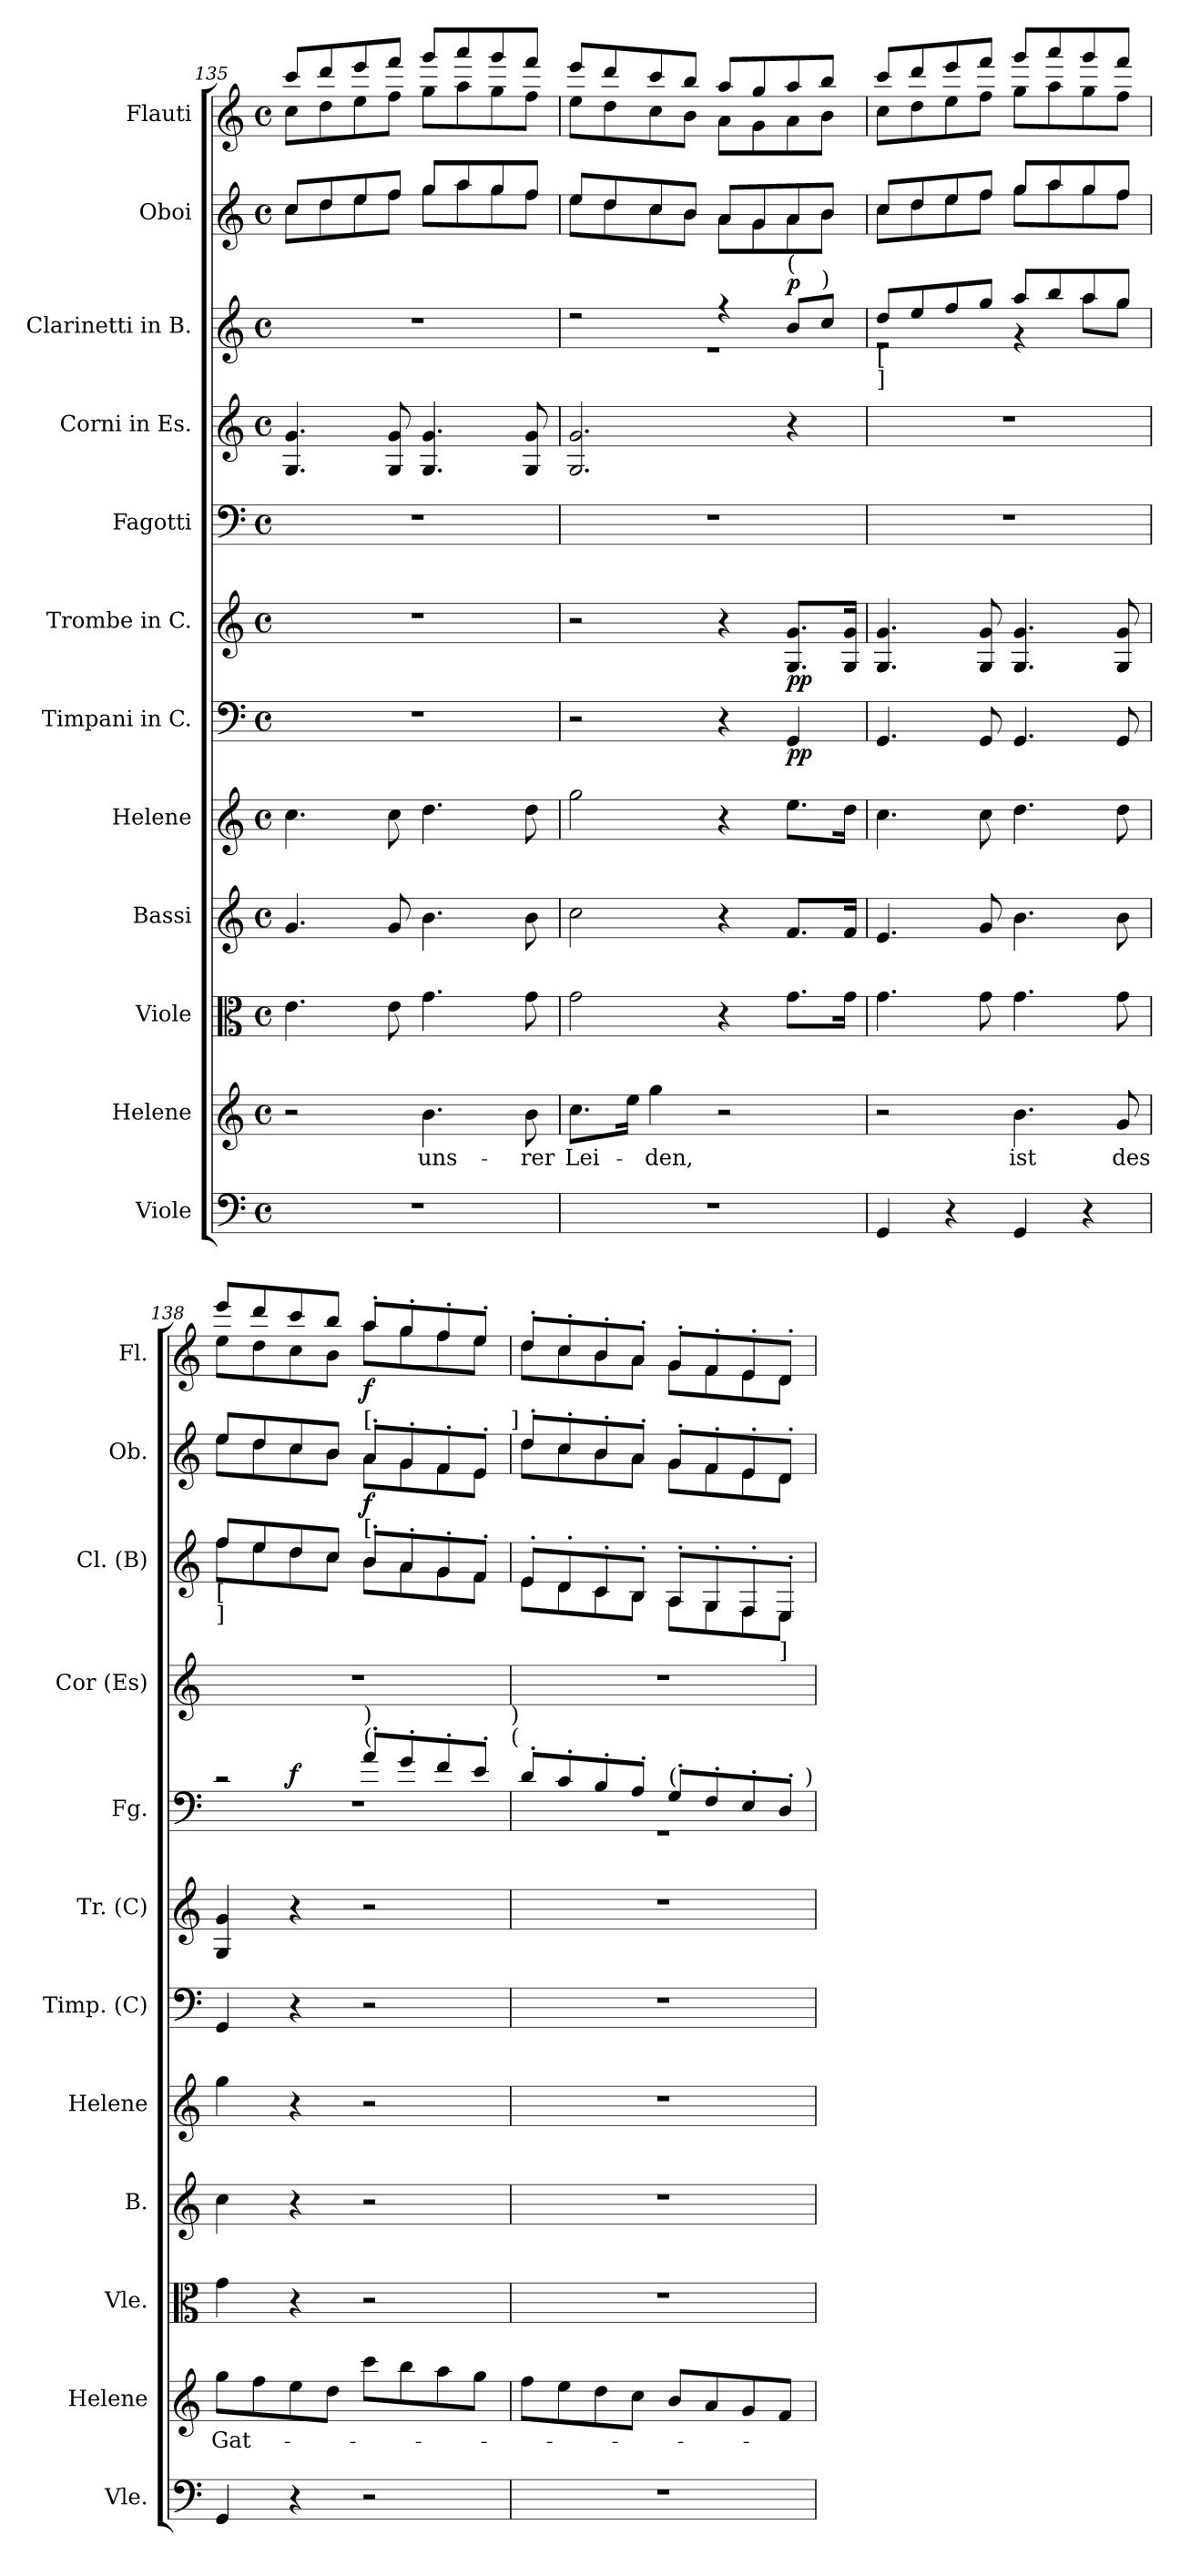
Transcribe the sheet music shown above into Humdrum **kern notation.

**kern	**kern	**text	**kern	**kern	**kern	**kern	**dynam	**kern	**dynam	**kern	**dynam	**kern	**kern	**dynam	**kern	**dynam	**kern	**dynam
*part12	*part11	*part11	*part10	*part9	*part8	*part7	*part7	*part6	*part6	*part5	*part5	*part4	*part3	*part3	*part2	*part2	*part1	*part1
*staff12	*staff11	*staff11	*staff10	*staff9	*staff8	*staff7	*staff7	*staff6	*staff6	*staff5	*staff5	*staff4	*staff3	*staff3	*staff2	*staff2	*staff1	*staff1
*I"Viole	*I"Helene	*	*I"Viole	*I"Bassi	*I"Helene	*I"Timpani in C.	*	*I"Trombe in C.	*	*I"Fagotti	*	*I"Corni in Es.	*I"Clarinetti in B.	*	*I"Oboi	*	*I"Flauti	*
*I'Vle.	*I'Helene	*	*I'Vle.	*I'B.	*I'Helene	*I'Timp. (C)	*	*I'Tr. (C)	*	*I'Fg.	*	*I'Cor (Es)	*I'Cl. (B)	*	*I'Ob.	*	*I'Fl.	*
*clefF4	*clefG2	*	*clefC3	*clefG2	*clefG2	*clefF4	*	*clefG2	*	*clefF4	*	*clefG2	*clefG2	*	*clefG2	*	*clefG2	*
*	*	*	*	*	*	*	*	*	*	*	*	*ITrd4c7	*ITrd1c2	*	*	*	*	*
*M4/4	*M4/4	*	*M4/4	*M4/4	*M4/4	*M4/4	*	*M4/4	*	*M4/4	*	*M4/4	*M4/4	*	*M4/4	*	*M4/4	*
*met(c)	*met(c)	*	*met(c)	*met(c)	*met(c)	*met(c)	*	*met(c)	*	*met(c)	*	*met(c)	*met(c)	*	*met(c)	*	*met(c)	*
=135	=135	=135	=135	=135	=135	=135	=135	=135	=135	=135	=135	=135	=135	=135	=135	=135	=135	=135
*	*	*	*	*	*	*	*	*	*	*	*	*	*	*	*^	*	*^	*
1r	2r	.	4.e\	4.g/	4.cc\	1r	.	1r	.	1r	.	4.C/ 4.c/	1r	.	8cc/L	8cc\L	.	8ccc/L	8cc\L	.
.	.	.	.	.	.	.	.	.	.	.	.	.	.	.	8dd/	8dd\	.	8ddd/	8dd\	.
.	.	.	.	.	.	.	.	.	.	.	.	.	.	.	8ee/	8ee\	.	8eee/	8ee\	.
.	.	.	8e\	8g/	8cc\	.	.	.	.	.	.	8C/ 8c/	.	.	8ff/J	8ff\J	.	8fff/J	8ff\J	.
.	4.b\	uns-	4.g\	4.b\	4.dd\	.	.	.	.	.	.	4.C/ 4.c/	.	.	8gg/L	8gg\L	.	8ggg/L	8gg\L	.
.	.	.	.	.	.	.	.	.	.	.	.	.	.	.	8aa/	8aa\	.	8aaa/	8aa\	.
.	.	.	.	.	.	.	.	.	.	.	.	.	.	.	8gg/	8gg\	.	8ggg/	8gg\	.
.	8b\	rer	8g\	8b\	8dd\	.	.	.	.	.	.	8C/ 8c/	.	.	8ff/J	8ff\J	.	8fff/J	8ff\J	.
!!LO:PB:g=z	!!
=136	=136	=136	=136	=136	=136	=136	=136	=136	=136	=136	=136	=136	=136	=136	=136	=136	=136	=136	=136	=136
*	*	*	*	*	*	*	*	*	*	*	*	*	*^	*	*	*	*	*	*	*
1r	8.cc\L	Lei-	2g\	2cc\	2gg\	2r	.	2r	.	1r	.	2.C/ 2.c/	2r	1r	.	8ee/L	8ee\L	.	8eee/L	8ee\L	.
.	.	.	.	.	.	.	.	.	.	.	.	.	.	.	.	8dd/	8dd\	.	8ddd/	8dd\	.
.	16ee\Jk	.	.	.	.	.	.	.	.	.	.	.	.	.	.	.	.	.	.	.	.
.	4gg\	den,	.	.	.	.	.	.	.	.	.	.	.	.	.	8cc/	8cc\	.	8ccc/	8cc\	.
.	.	.	.	.	.	.	.	.	.	.	.	.	.	.	.	8b/J	8b\J	.	8bb/J	8b\J	.
.	2r	.	4r	4r	4r	4r	.	4r	.	.	.	.	4r	.	.	8a/L	8a\L	.	8aa/L	8a\L	.
.	.	.	.	.	.	.	.	.	.	.	.	.	.	.	.	8g/	8g\	.	8gg/	8g\	.
!	!	!	!	!	!	!	!	!	!	!	!	!	!LO:TX:a:t=(	!	!	!	!	!	!	!	!
!	!	!	!	!	!	!	!LO:DY:b	!	!LO:DY:b	!	!	!	!	!	!LO:DY:a	!	!	!	!	!	!
.	.	.	8.g\L	8.f/L	8.ee\L	4GG/	pp	8.G/ 8.g/L	pp	.	.	4r	8a/L	.	p	8a/	8a\	.	8aa/	8a\	.
!	!	!	!	!	!	!	!	!	!	!	!	!	!LO:TX:a:t=)	!	!	!	!	!	!	!	!
.	.	.	.	.	.	.	.	.	.	.	.	.	8b/J	.	.	8b/J	8b\J	.	8bb/J	8b\J	.
.	.	.	16g\Jk	16f/Jk	16dd\Jk	.	.	16G/ 16g/Jk	.	.	.	.	.	.	.	.	.	.	.	.	.
=137	=137	=137	=137	=137	=137	=137	=137	=137	=137	=137	=137	=137	=137	=137	=137	=137	=137	=137	=137	=137	=137
!	!	!	!	!	!	!	!	!	!	!	!	!	!LO:TX:b:t=[	!	!	!	!	!	!	!	!
!	!	!	!	!	!	!	!	!	!	!	!	!	!LO:TX:b:t=]	!	!	!	!	!	!	!	!
4GG/	2r	.	4.g\	4.e/	4.cc\	4.GG/	.	4.G/ 4.g/	.	1r	.	1r	8cc/L	2r	.	8cc/L	8cc\L	.	8ccc/L	8cc\L	.
.	.	.	.	.	.	.	.	.	.	.	.	.	8dd/	.	.	8dd/	8dd\	.	8ddd/	8dd\	.
4r	.	.	.	.	.	.	.	.	.	.	.	.	8ee/	.	.	8ee/	8ee\	.	8eee/	8ee\	.
.	.	.	8g\	8g/	8cc\	8GG/	.	8G/ 8g/	.	.	.	.	8ff/J	.	.	8ff/J	8ff\J	.	8fff/J	8ff\J	.
4GG/	4.b\	ist	4.g\	4.b\	4.dd\	4.GG/	.	4.G/ 4.g/	.	.	.	.	8gg/L	4r	.	8gg/L	8gg\L	.	8ggg/L	8gg\L	.
.	.	.	.	.	.	.	.	.	.	.	.	.	8aa/	.	.	8aa/	8aa\	.	8aaa/	8aa\	.
4r	.	.	.	.	.	.	.	.	.	.	.	.	8gg/	8gg\L	.	8gg/	8gg\	.	8ggg/	8gg\	.
.	8g/	des	8g\	8b\	8dd\	8GG/	.	8G/ 8g/	.	.	.	.	8ff/J	8ff\J	.	8ff/J	8ff\J	.	8fff/J	8ff\J	.
=138	=138	=138	=138	=138	=138	=138	=138	=138	=138	=138	=138	=138	=138	=138	=138	=138	=138	=138	=138	=138	=138
*	*	*	*	*	*	*	*	*	*	*^	*	*	*	*	*	*	*	*	*	*	*
*	*	*	*	*	*	*	*	*	*	*	*^	*	*	*	*	*	*	*	*	*	*	*
!	!	!	!	!	!	!	!	!	!	!	!	!	!	!	!LO:TX:b:t=[	!	!	!	!	!	!	!	!
!	!	!	!	!	!	!	!	!	!	!	!	!	!	!	!LO:TX:b:t=]	!	!	!	!	!	!	!	!
4GG/	8gg\L	Gat-	4g\	4cc\	4gg\	4GG/	.	4G/ 4g/	.	2r	1r	4ryy	.	1r	8ee/L	8ee\L	.	8ee/L	8ee\L	.	8eee/L	8ee\L	.
.	8ff\	.	.	.	.	.	.	.	.	.	.	.	.	.	8dd/	8dd\	.	8dd/	8dd\	.	8ddd/	8dd\	.
!	!	!	!	!	!	!	!	!	!	!	!	!	!LO:DY:a	!	!	!	!	!	!	!	!	!	!
4r	8ee\	.	4r	4r	4r	4r	.	4r	.	.	.	2.ryy	f	.	8cc/	8cc\	.	8cc/	8cc\	.	8ccc/	8cc\	.
.	8dd\J	.	.	.	.	.	.	.	.	.	.	.	.	.	8b/J	8b\J	.	8b/J	8b\J	.	8bb/J	8b\J	.
!	!	!	!	!	!	!	!	!	!	!	!	!	!	!	!	!	!	!LO:TX:a:t=[	!	!	!	!	!
!	!	!	!	!	!	!	!	!	!	!	!	!	!	!	!LO:TX:a:t=[	!	!	!	!	!	!	!	!
!	!	!	!	!	!	!	!	!	!	!LO:TX:a:t=(	!	!	!	!	!	!	!	!	!	!	!	!	!
!	!	!	!	!	!	!	!	!	!	!LO:TX:a:t=)	!	!	!	!	!	!	!	!	!	!	!	!	!
!	!	!	!	!	!	!	!	!	!	!	!	!	!	!	!	!	!	!	!	!LO:DY:b	!	!	!LO:DY:b
2r	8ccc\L	.	2r	2r	2r	2r	.	2r	.	8a'>/L	.	.	.	.	8a'>/L	8a\L	.	8a'>/L	8a\L	f	8aa'>/L	8aa\L	f
.	8bb\	.	.	.	.	.	.	.	.	8g'>/	.	.	.	.	8g'>/	8g\	.	8g'>/	8g\	.	8gg'>/	8gg\	.
.	8aa\	.	.	.	.	.	.	.	.	8f'>/	.	.	.	.	8f'>/	8f\	.	8f'>/	8f\	.	8ff'>/	8ff\	.
.	8gg\J	.	.	.	.	.	.	.	.	8e'>/J	.	.	.	.	8e'>/J	8e\J	.	8e'>/J	8e\J	.	8ee'>/J	8ee\J	.
!	!	!	!	!	!	!	!	!	!	!	!	!	!	!	!	!	!	!	!LO:TX:a:t=]	!	!	!	!
!	!	!	!	!	!	!	!	!	!	!	!	!	!	!LO:TX:b:t=)	!	!	!	!	!	!	!	!	!
!	!	!	!	!	!	!	!	!	!	!	!	!	!	!LO:TX:b:t=(	!	!	!	!	!	!	!	!	!
*	*	*	*	*	*	*	*	*	*	*	*v	*v	*	*	*	*	*	*	*	*	*	*	*
=139	=139	=139	=139	=139	=139	=139	=139	=139	=139	=139	=139	=139	=139	=139	=139	=139	=139	=139	=139	=139	=139	=139
1r	8ff\L	.	1r	1r	1r	1r	.	1r	.	8d'>/L	1r	.	1r	8d'>/L	8d\L	.	8dd'>/L	8dd\L	.	8dd'>/L	8dd\L	.
.	8ee\	.	.	.	.	.	.	.	.	8c'>/	.	.	.	8c'>/	8c\	.	8cc'>/	8cc\	.	8cc'>/	8cc\	.
.	8dd\	.	.	.	.	.	.	.	.	8B'>/	.	.	.	8B'>/	8B\	.	8b'>/	8b\	.	8b'>/	8b\	.
.	8cc\J	.	.	.	.	.	.	.	.	8A'>/J	.	.	.	8A'>/J	8A\J	.	8a'>/J	8a\J	.	8a'>/J	8a\J	.
!	!	!	!	!	!	!	!	!	!	!LO:TX:a:t=(	!	!	!	!	!	!	!	!	!	!	!	!
.	8b/L	.	.	.	.	.	.	.	.	8G'>/L	.	.	.	8G'>/L	8G\L	.	8g'>/L	8g\L	.	8g'>/L	8g\L	.
.	8a/	.	.	.	.	.	.	.	.	8F'>/	.	.	.	8F'>/	8F\	.	8f'>/	8f\	.	8f'>/	8f\	.
.	8g/	.	.	.	.	.	.	.	.	8E'>/	.	.	.	8E'>/	8E\	.	8e'>/	8e\	.	8e'>/	8e\	.
!	!	!	!	!	!	!	!	!	!	!	!	!	!	!LO:TX:b:t=]	!	!	!	!	!	!	!	!
.	8f/J	.	.	.	.	.	.	.	.	8D'>/J	.	.	.	8D'>/J	8D\J	.	8d'>/J	8d\J	.	8d'>/J	8d\J	.
*	*	*	*	*	*	*	*	*	*	*v	*v	*	*	*	*	*	*	*	*	*	*	*
!	!	!	!	!	!	!	!	!	!	!LO:TX:a:t=)	!	!	!	!	!	!	!	!	!	!	!
*	*	*	*	*	*	*	*	*	*	*	*	*	*v	*v	*	*	*	*	*v	*v	*
*	*	*	*	*	*	*	*	*	*	*	*	*	*	*	*v	*v	*	*	*
=	=	=	=	=	=	=	=	=	=	=	=	=	=	=	=	=	=	=
*-	*-	*-	*-	*-	*-	*-	*-	*-	*-	*-	*-	*-	*-	*-	*-	*-	*-	*-
